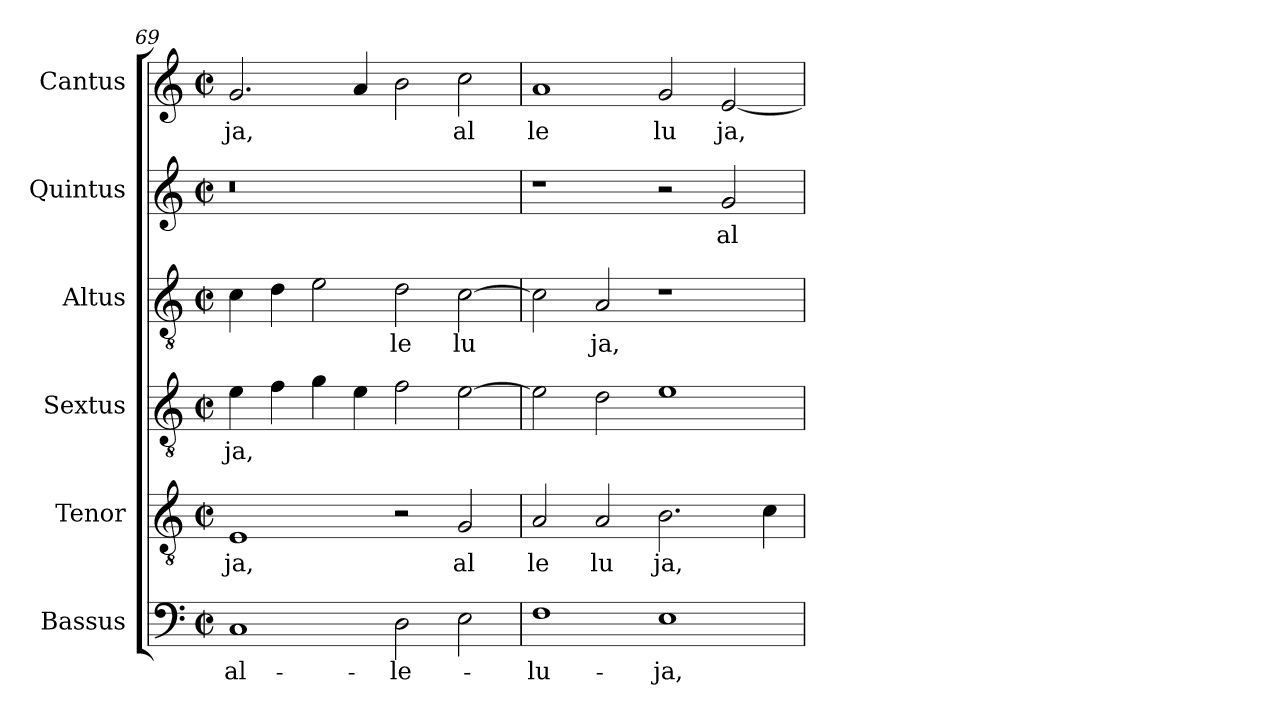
**kern	**text	**kern	**text	**kern	**text	**kern	**text	**kern	**text	**kern	**text
*part6	*part6	*part5	*part5	*part4	*part4	*part3	*part3	*part2	*part2	*part1	*part1
*staff6	*staff6	*staff5	*staff5	*staff4	*staff4	*staff3	*staff3	*staff2	*staff2	*staff1	*staff1
*I"Bassus	*	*I"Tenor	*	*I"Sextus	*	*I"Altus	*	*I"Quintus	*	*I"Cantus	*
*clefF4	*	*clefGv2	*	*clefGv2	*	*clefGv2	*	*clefG2	*	*clefG2	*
*M2/2	*	*M2/2	*	*M2/2	*	*M2/2	*	*M2/2	*	*M2/2	*
*met(c|)	*	*met(c|)	*	*met(c|)	*	*met(c|)	*	*met(c|)	*	*met(c|)	*
=69	=69	=69	=69	=69	=69	=69	=69	=69	=69	=69	=69
!	!LO:LY:b:cj	!	!LO:LY:b:cj	!	!LO:LY:b:cj	!	!	!	!	!	!LO:LY:b:cj
1C	al-	1E	ja,	4e\	ja,	4c\	.	0r	.	2.g/	ja,
.	.	.	.	4f\	.	4d\	.	.	.	.	.
.	.	.	.	4g\	.	2e\	.	.	.	.	.
.	.	.	.	4e\	.	.	.	.	.	4a/	.
!	!LO:LY:b:cj	!	!	!	!	!	!LO:LY:b:cj	!	!	!	!
2D\	-le-	2r	.	2f\	.	2d\	le	.	.	2b\	.
!	!	!	!LO:LY:b:cj	!	!	!	!LO:LY:b:cj	!	!	!	!LO:LY:b:cj
2E\	.	2G/	al	[>2e\	.	[>2c\	lu	.	.	2cc\	al
=70	=70	=70	=70	=70	=70	=70	=70	=70	=70	=70	=70
!	!LO:LY:b:cj	!	!LO:LY:b:cj	!	!	!	!	!	!	!	!LO:LY:b:cj
1F	-lu-	2A/	le	2e\]	.	2c\]	.	1r	.	1a	le
!	!	!	!LO:LY:b:cj	!	!	!	!LO:LY:b:cj	!	!	!	!
.	.	2A/	lu	2d\	.	2A/	ja,	.	.	.	.
!	!LO:LY:b:cj	!	!LO:LY:b:cj	!	!	!	!	!	!	!	!LO:LY:b:cj
1E	-ja,	2.B\	ja,	1e	.	1r	.	2r	.	2g/	lu
!	!	!	!	!	!	!	!	!	!LO:LY:b:cj	!	!LO:LY:b:cj
.	.	.	.	.	.	.	.	2g/	al-	[<2e/	ja,
.	.	4c\	.	.	.	.	.	.	.	.	.
=	=	=	=	=	=	=	=	=	=	=	=
*-	*-	*-	*-	*-	*-	*-	*-	*-	*-	*-	*-
